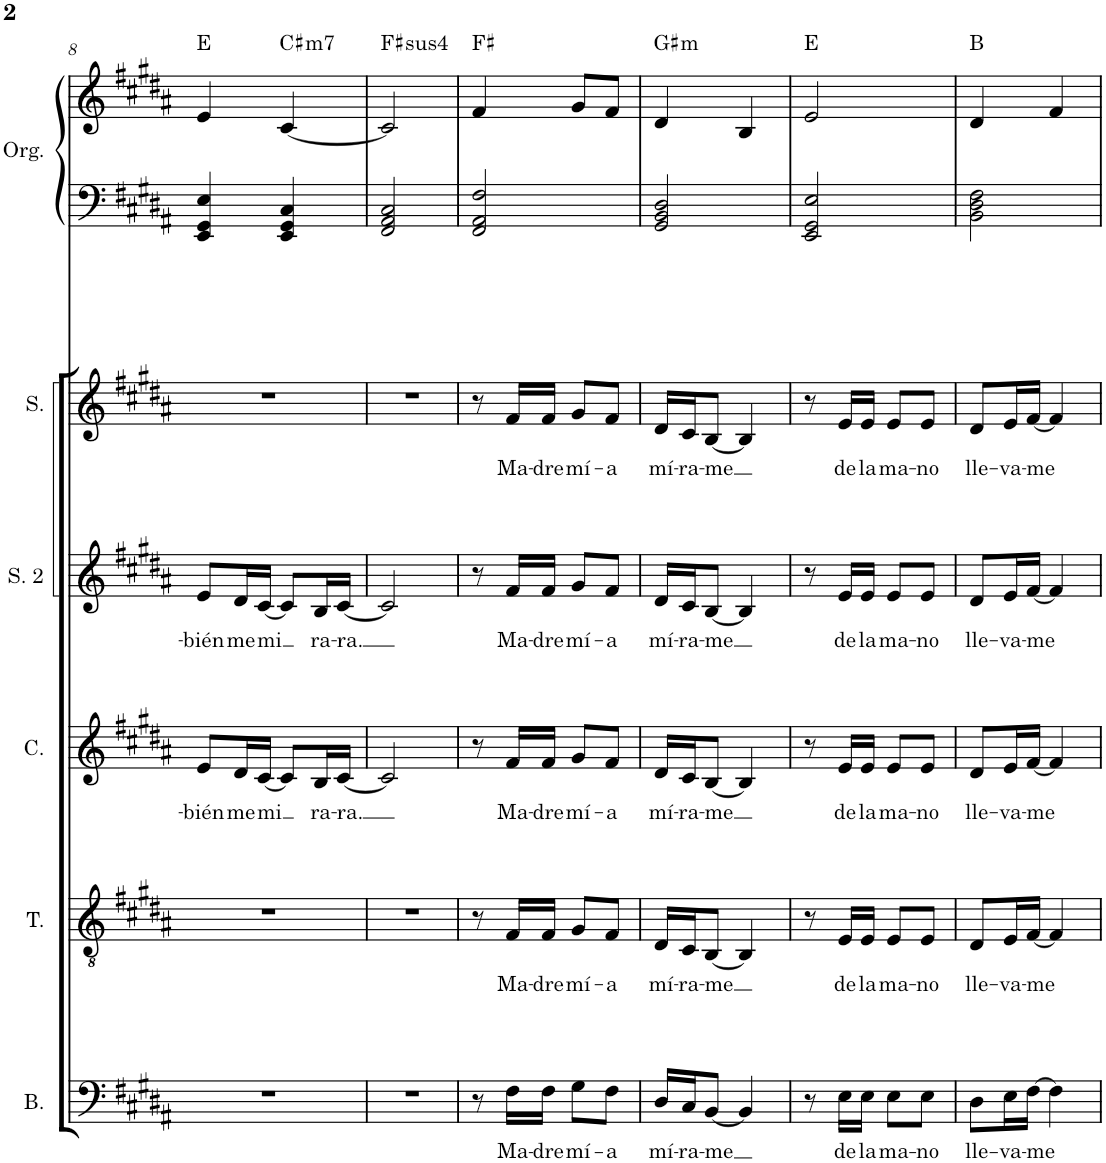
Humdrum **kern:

**kern	**text	**kern	**text	**kern	**text	**kern	**text	**kern	**text	**kern	**kern	**kern	**harte
*part6	*part6	*part5	*part5	*part4	*part4	*part3	*part3	*part2	*part2	*part1	*part1	*part1	*part1
*staff8	*staff8	*staff7	*staff7	*staff6	*staff6	*staff5	*staff5	*staff4	*staff4	*staff3	*staff2	*staff1	*
*I"Bajo	*	*I"Tenor	*	*I"Contralto	*	*I"Soprano 2	*	*I"Soprano	*	*I"Órgano	*	*	*
*I'B.	*	*I'T.	*	*I'C.	*	*I'S. 2	*	*I'S.	*	*	*	*	*
!!LO:PB:g=z
*clefF4	*	*clefGv2	*	*clefG2	*	*clefG2	*	*clefG2	*	*clefF4	*clefF4	*clefG2	*
*k[f#c#g#d#a#]	*	*k[f#c#g#d#a#]	*	*k[f#c#g#d#a#]	*	*k[f#c#g#d#a#]	*	*k[f#c#g#d#a#]	*	*k[f#c#g#d#a#]	*k[f#c#g#d#a#]	*k[f#c#g#d#a#]	*
*M2/4	*	*M2/4	*	*M2/4	*	*M2/4	*	*M2/4	*	*M2/4	*M2/4	*M2/4	*
=8	=8	=8	=8	=8	=8	=8	=8	=8	=8	=8	=8	=8	=8
!	!	!	!	!	!LO:LY:b	!	!LO:LY:b	!	!	!	!	!	!
2r	.	2r	.	8e/L	-bién	8e/L	-bién	2r	.	4E	4EE/ 4GG#/ 4E/	4e/	E:maj
!	!	!	!	!	!LO:LY:b	!	!LO:LY:b	!	!	!	!	!	!
.	.	.	.	16d#/L	me	16d#/L	me	.	.	.	.	.	.
!	!	!	!	!	!LO:LY:b	!	!LO:LY:b	!	!	!	!	!	!
.	.	.	.	[16c#/JJ	mi	[16c#/JJ	mi	.	.	.	.	.	.
!	!	!	!	!	!	!	!	!	!	!	!	!	!LO:H:kt=m7
.	.	.	.	8c#/L]	.	8c#/L]	.	.	.	[4BB	4EE/ 4GG#/ 4C#/	[4c#/	C#:min7
!	!	!	!	!	!LO:LY:b	!	!LO:LY:b	!	!	!	!	!	!
.	.	.	.	16B/L	ra-	16B/L	ra-	.	.	.	.	.	.
!	!	!	!	!	!LO:LY:b	!	!LO:LY:b	!	!	!	!	!	!
.	.	.	.	[16c#/JJ	-ra.	[16c#/JJ	-ra.	.	.	.	.	.	.
=9	=9	=9	=9	=9	=9	=9	=9	=9	=9	=9	=9	=9	=9
!	!	!	!	!	!	!	!	!	!	!	!	!	!LO:H:kt=4
2r	.	2r	.	2c#/]	.	2c#/]	.	2r	.	2BB]	2FF#/ 2AA#/ 2C#/	2c#/]	F#:sus4
=10	=10	=10	=10	=10	=10	=10	=10	=10	=10	=10	=10	=10	=10
8r	.	8r	.	8r	.	8r	.	8r	.	2F#	2FF#/ 2AA#/ 2F#/	4f#/	F#:maj
!	!LO:LY:b	!	!LO:LY:b	!	!LO:LY:b	!	!LO:LY:b	!	!LO:LY:b	!	!	!	!
16F#\LL	Ma-	16F#/LL	Ma-	16f#/LL	Ma-	16f#/LL	Ma-	16f#/LL	Ma-	.	.	.	.
!	!LO:LY:b	!	!LO:LY:b	!	!LO:LY:b	!	!LO:LY:b	!	!LO:LY:b	!	!	!	!
16F#\JJ	-dre	16F#/JJ	-dre	16f#/JJ	-dre	16f#/JJ	-dre	16f#/JJ	-dre	.	.	.	.
!	!LO:LY:b	!	!LO:LY:b	!	!LO:LY:b	!	!LO:LY:b	!	!LO:LY:b	!	!	!	!
8G#\L	mí-	8G#/L	mí-	8g#/L	mí-	8g#/L	mí-	8g#/L	mí-	.	.	8g#/L	.
!	!LO:LY:b	!	!LO:LY:b	!	!LO:LY:b	!	!LO:LY:b	!	!LO:LY:b	!	!	!	!
8F#\J	-a	8F#/J	-a	8f#/J	-a	8f#/J	-a	8f#/J	-a	.	.	8f#/J	.
=11	=11	=11	=11	=11	=11	=11	=11	=11	=11	=11	=11	=11	=11
!	!LO:LY:b	!	!LO:LY:b	!	!LO:LY:b	!	!LO:LY:b	!	!LO:LY:b	!	!	!	!LO:H:kt=m
16D#/LL	mí-	16D#/LL	mí-	16d#/LL	mí-	16d#/LL	mí-	16d#/LL	mí-	2E	2GG#/ 2BB/ 2D#/	4d#/	G#:min
!	!LO:LY:b	!	!LO:LY:b	!	!LO:LY:b	!	!LO:LY:b	!	!LO:LY:b	!	!	!	!
16C#/J	-ra-	16C#/J	-ra-	16c#/J	-ra-	16c#/J	-ra-	16c#/J	-ra-	.	.	.	.
!	!LO:LY:b	!	!LO:LY:b	!	!LO:LY:b	!	!LO:LY:b	!	!LO:LY:b	!	!	!	!
[8BB/J	-me	[8BB/J	-me	[8B/J	-me	[8B/J	-me	[8B/J	-me	.	.	.	.
4BB/]	.	4BB/]	.	4B/]	.	4B/]	.	4B/]	.	.	.	4B/	.
=12	=12	=12	=12	=12	=12	=12	=12	=12	=12	=12	=12	=12	=12
8r	.	8r	.	8r	.	8r	.	8r	.	2E	2EE/ 2GG#/ 2E/	2e/	E:maj
!	!LO:LY:b	!	!LO:LY:b	!	!LO:LY:b	!	!LO:LY:b	!	!LO:LY:b	!	!	!	!
16E\LL	de	16E/LL	de	16e/LL	de	16e/LL	de	16e/LL	de	.	.	.	.
!	!LO:LY:b	!	!LO:LY:b	!	!LO:LY:b	!	!LO:LY:b	!	!LO:LY:b	!	!	!	!
16E\JJ	la	16E/JJ	la	16e/JJ	la	16e/JJ	la	16e/JJ	la	.	.	.	.
!	!LO:LY:b	!	!LO:LY:b	!	!LO:LY:b	!	!LO:LY:b	!	!LO:LY:b	!	!	!	!
8E\L	ma-	8E/L	ma-	8e/L	ma-	8e/L	ma-	8e/L	ma-	.	.	.	.
!	!LO:LY:b	!	!LO:LY:b	!	!LO:LY:b	!	!LO:LY:b	!	!LO:LY:b	!	!	!	!
8E\J	-no	8E/J	-no	8e/J	-no	8e/J	-no	8e/J	-no	.	.	.	.
=13	=13	=13	=13	=13	=13	=13	=13	=13	=13	=13	=13	=13	=13
!	!LO:LY:b	!	!LO:LY:b	!	!LO:LY:b	!	!LO:LY:b	!	!LO:LY:b	!	!	!	!
8D#\L	lle-	8D#/L	lle-	8d#/L	lle-	8d#/L	lle-	8d#/L	lle-	2BB	2BB\ 2D#\ 2F#\	4d#/	B:maj
!	!LO:LY:b	!	!LO:LY:b	!	!LO:LY:b	!	!LO:LY:b	!	!LO:LY:b	!	!	!	!
16E\L	-va-	16E/L	-va-	16e/L	-va-	16e/L	-va-	16e/L	-va-	.	.	.	.
!	!LO:LY:b	!	!LO:LY:b	!	!LO:LY:b	!	!LO:LY:b	!	!LO:LY:b	!	!	!	!
[16F#\JJ	-me	[16F#/JJ	-me	[16f#/JJ	-me	[16f#/JJ	-me	[16f#/JJ	-me	.	.	.	.
4F#\]	.	4F#/]	.	4f#/]	.	4f#/]	.	4f#/]	.	.	.	4f#/	.
=	=	=	=	=	=	=	=	=	=	=	=	=	=
*-	*-	*-	*-	*-	*-	*-	*-	*-	*-	*-	*-	*-	*-
